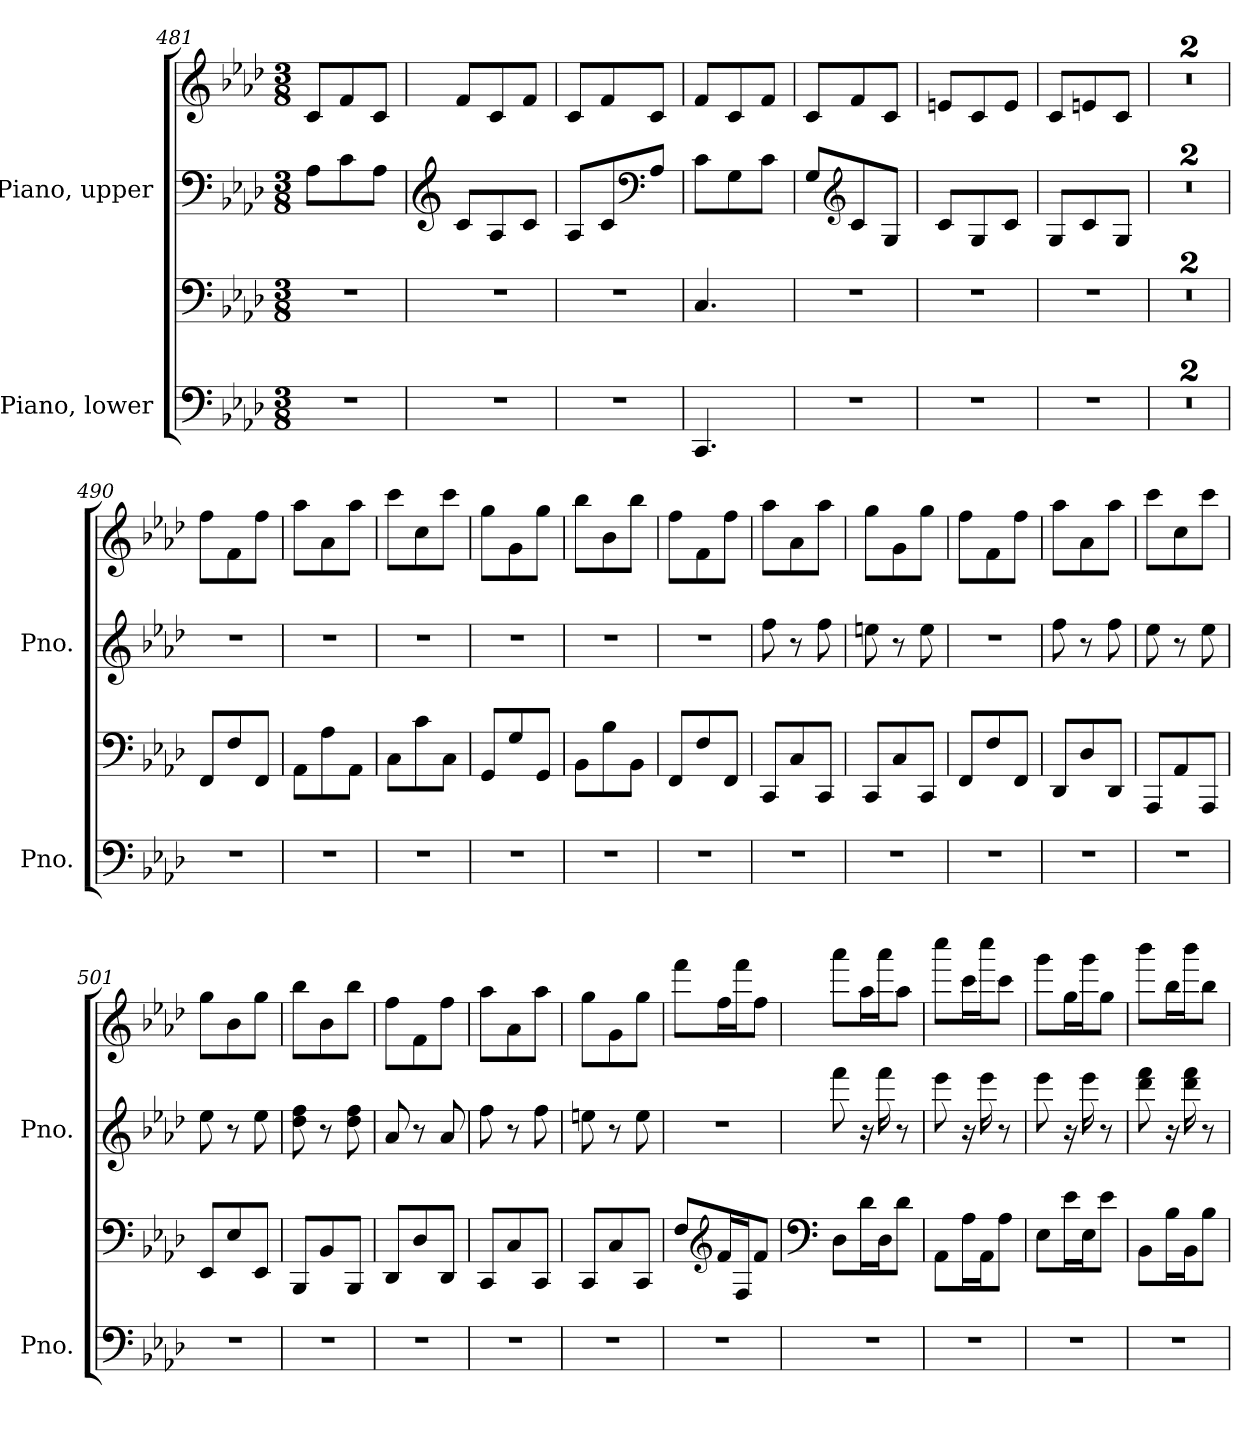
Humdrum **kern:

**kern	**kern	**kern	**kern
*part2	*part2	*part1	*part1
*staff4	*staff3	*staff2	*staff1
*I"Piano, lower	*	*I"Piano, upper	*
*I'Pno.	*	*I'Pno.	*
*clefF4	*clefF4	*clefF4	*clefG2
*k[b-e-a-d-]	*k[b-e-a-d-]	*k[b-e-a-d-]	*k[b-e-a-d-]
*M3/8	*M3/8	*M3/8	*M3/8
=481	=481	=481	=481
4.r	4.r	8A-\L	8c/L
.	.	8c\	8f/
.	.	8A-\J	8c/J
=482	=482	=482	=482
*	*	*clefG2	*
4.r	4.r	8c/L	8f/L
.	.	8A-/	8c/
.	.	8c/J	8f/J
!!LO:PB:g=z
=483	=483	=483	=483
4.r	4.r	8A-/L	8c/L
.	.	8c/	8f/
*	*	*clefF4	*
.	.	8A-/J	8c/J
=484	=484	=484	=484
4.CC/	4.C/	8c\L	8f/L
.	.	8G\	8c/
.	.	8c\J	8f/J
=485	=485	=485	=485
4.r	4.r	8G/L	8c/L
*	*	*clefG2	*
.	.	8c/	8f/
.	.	8G/J	8c/J
=486	=486	=486	=486
4.r	4.r	8c/L	8en/L
.	.	8G/	8c/
.	.	8c/J	8e/J
=487	=487	=487	=487
4.r	4.r	8G/L	8c/L
.	.	8c/	8en/
.	.	8G/J	8c/J
=488	=488	=488	=488
4.r	4.r	4.r	4.r
=489	=489	=489	=489
4.r	4.r	4.r	4.r
=490	=490	=490	=490
4.r	8FF/L	4.r	8ff\L
.	8F/	.	8f\
.	8FF/J	.	8ff\J
=491	=491	=491	=491
4.r	8AA-\L	4.r	8aa-\L
.	8A-\	.	8a-\
.	8AA-\J	.	8aa-\J
!!LO:LB:g=z
=492	=492	=492	=492
4.r	8C\L	4.r	8ccc\L
.	8c\	.	8cc\
.	8C\J	.	8ccc\J
=493	=493	=493	=493
4.r	8GG/L	4.r	8gg\L
.	8G/	.	8g\
.	8GG/J	.	8gg\J
=494	=494	=494	=494
4.r	8BB-\L	4.r	8bb-\L
.	8B-\	.	8b-\
.	8BB-\J	.	8bb-\J
=495	=495	=495	=495
4.r	8FF/L	4.r	8ff\L
.	8F/	.	8f\
.	8FF/J	.	8ff\J
=496	=496	=496	=496
4.r	8CC/L	8ff\	8aa-\L
.	8C/	8r	8a-\
.	8CC/J	8ff\	8aa-\J
=497	=497	=497	=497
4.r	8CC/L	8een\	8gg\L
.	8C/	8r	8g\
.	8CC/J	8ee\	8gg\J
=498	=498	=498	=498
4.r	8FF/L	4.r	8ff\L
.	8F/	.	8f\
.	8FF/J	.	8ff\J
=499	=499	=499	=499
4.r	8DD-/L	8ff\	8aa-\L
.	8D-/	8r	8a-\
.	8DD-/J	8ff\	8aa-\J
=500	=500	=500	=500
4.r	8AAA-/L	8ee-\	8ccc\L
.	8AA-/	8r	8cc\
.	8AAA-/J	8ee-\	8ccc\J
!!LO:LB:g=z
=501	=501	=501	=501
4.r	8EE-/L	8ee-\	8gg\L
.	8E-/	8r	8b-\
.	8EE-/J	8ee-\	8gg\J
=502	=502	=502	=502
4.r	8BBB-/L	8dd-\ 8ff\	8bb-\L
.	8BB-/	8r	8b-\
.	8BBB-/J	8dd-\ 8ff\	8bb-\J
=503	=503	=503	=503
4.r	8DD-/L	8a-/	8ff\L
.	8D-/	8r	8f\
.	8DD-/J	8a-/	8ff\J
=504	=504	=504	=504
4.r	8CC/L	8ff\	8aa-\L
.	8C/	8r	8a-\
.	8CC/J	8ff\	8aa-\J
=505	=505	=505	=505
4.r	8CC/L	8een\	8gg\L
.	8C/	8r	8g\
.	8CC/J	8ee\	8gg\J
=506	=506	=506	=506
4.r	8F/L	4.r	8fff\L
*	*clefG2	*	*
.	16f/L	.	16ff\L
.	16F/J	.	16fff\J
.	8f/J	.	8ff\J
=507	=507	=507	=507
*	*clefF4	*	*
4.r	8D-\L	8fff\	8aaa-\L
.	16d-\L	16r	16aa-\L
.	16D-\J	16fff\	16aaa-\J
.	8d-\J	8r	8aa-\J
!!LO:PB:g=z
=508	=508	=508	=508
4.r	8AA-\L	8eee-\	8cccc\L
.	16A-\L	16r	16ccc\L
.	16AA-\J	16eee-\	16cccc\J
.	8A-\J	8r	8ccc\J
=509	=509	=509	=509
4.r	8E-\L	8eee-\	8ggg\L
.	16e-\L	16r	16gg\L
.	16E-\J	16eee-\	16ggg\J
.	8e-\J	8r	8gg\J
=510	=510	=510	=510
4.r	8BB-\L	8ddd-\ 8fff\	8bbb-\L
.	16B-\L	16r	16bb-\L
.	16BB-\J	16ddd-\ 16fff\	16bbb-\J
.	8B-\J	8r	8bb-\J
=	=	=	=
*-	*-	*-	*-
